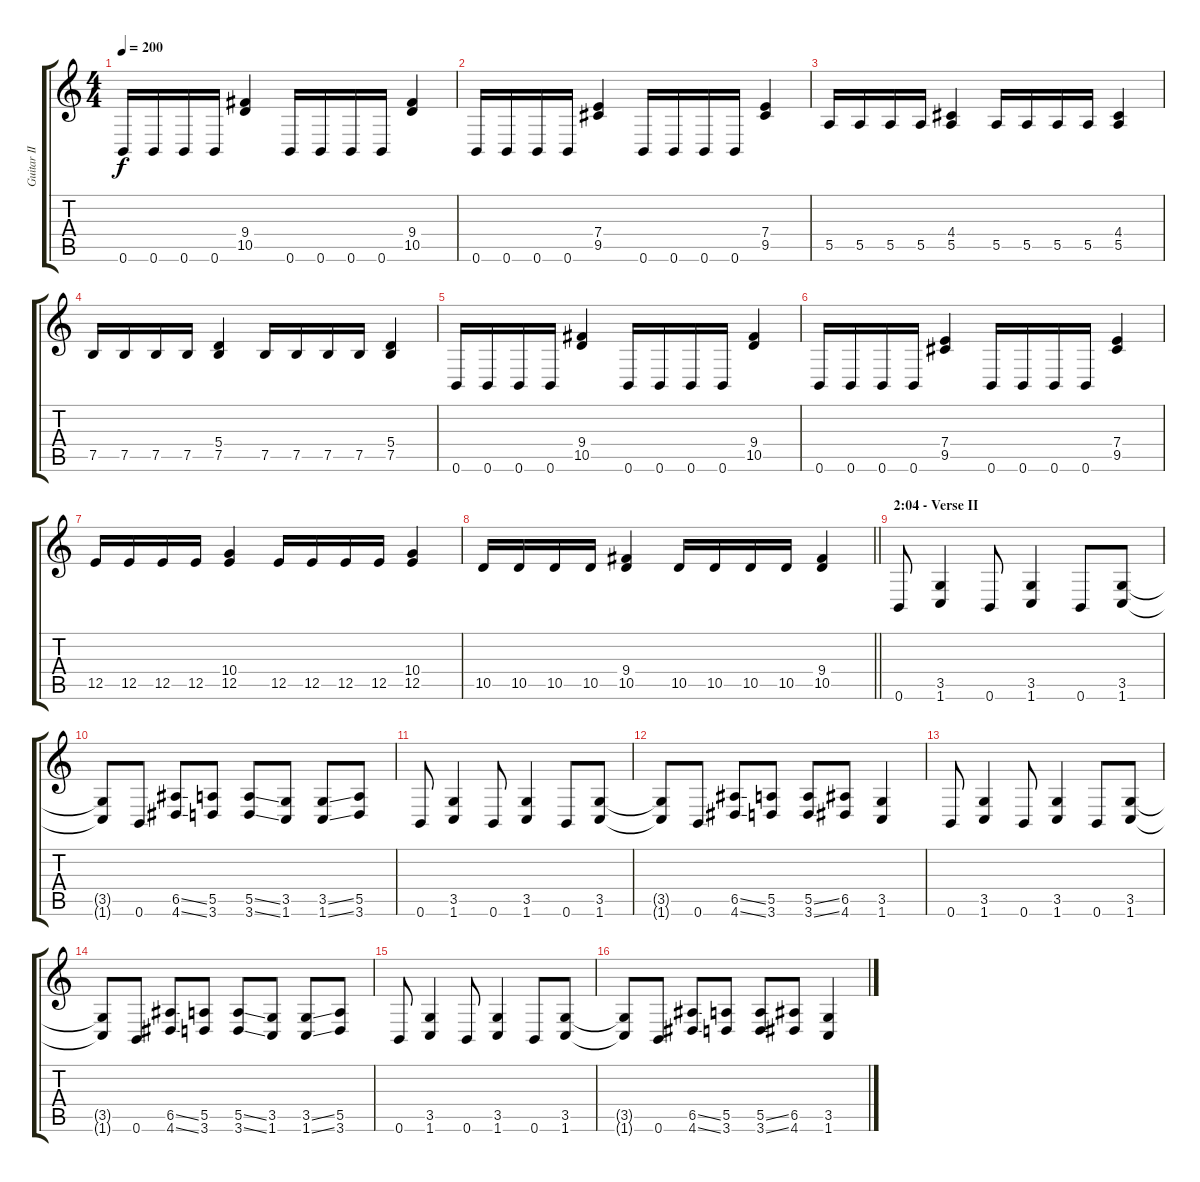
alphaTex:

\track ("Guitar II" "Guitar II") {instrument distortionguitar}
\staff {score tabs}
\tuning (B3 Gb3 D3 A2 E2 B1) {hide}
\ts (4 4)
\tempo 200
\clef g2
\ks c
0.6.16{dy f} 0.6.16 0.6.16 0.6.16 (9.4 10.5).4 0.6.16 0.6.16 0.6.16 0.6.16 (9.4 10.5).4 |
0.6.16 0.6.16 0.6.16 0.6.16 (7.4 9.5).4 0.6.16 0.6.16 0.6.16 0.6.16 (7.4 9.5).4 |
5.5.16 5.5.16 5.5.16 5.5.16 (4.4 5.5).4 5.5.16 5.5.16 5.5.16 5.5.16 (4.4 5.5).4 |
7.5.16 7.5.16 7.5.16 7.5.16 (5.4 7.5).4 7.5.16 7.5.16 7.5.16 7.5.16 (5.4 7.5).4 |
0.6.16 0.6.16 0.6.16 0.6.16 (9.4 10.5).4 0.6.16 0.6.16 0.6.16 0.6.16 (9.4 10.5).4 |
0.6.16 0.6.16 0.6.16 0.6.16 (7.4 9.5).4 0.6.16 0.6.16 0.6.16 0.6.16 (7.4 9.5).4 |
12.5.16 12.5.16 12.5.16 12.5.16 (10.4 12.5).4 12.5.16 12.5.16 12.5.16 12.5.16 (10.4 12.5).4 |
\barLineRight lightlight
10.5.16 10.5.16 10.5.16 10.5.16 (9.4 10.5).4 10.5.16 10.5.16 10.5.16 10.5.16 (9.4 10.5).4 |
\section ("" "2:04 - Verse II")
0.6.8 (3.5 1.6).4 0.6.8 (3.5 1.6).4 0.6.8 (3.5 1.6).8 |
(3.5{t} 1.6{t}).8 0.6.8 (6.5{ss} 4.6{ss}).8 (5.5 3.6).8 (5.5{ss} 3.6{ss}).8 (3.5 1.6).8 (3.5{ss} 1.6{ss}).8 (5.5 3.6).8 |
0.6.8 (3.5 1.6).4 0.6.8 (3.5 1.6).4 0.6.8 (3.5 1.6).8 |
(3.5{t} 1.6{t}).8 0.6.8 (6.5{ss} 4.6{ss}).8 (5.5 3.6).8 (5.5{ss} 3.6{ss}).8 (6.5 4.6).8 (3.5 1.6).4 |
0.6.8 (3.5 1.6).4 0.6.8 (3.5 1.6).4 0.6.8 (3.5 1.6).8 |
(3.5{t} 1.6{t}).8 0.6.8 (6.5{ss} 4.6{ss}).8 (5.5 3.6).8 (5.5{ss} 3.6{ss}).8 (3.5 1.6).8 (3.5{ss} 1.6{ss}).8 (5.5 3.6).8 |
0.6.8 (3.5 1.6).4 0.6.8 (3.5 1.6).4 0.6.8 (3.5 1.6).8 |
(3.5{t} 1.6{t}).8 0.6.8 (6.5{ss} 4.6{ss}).8 (5.5 3.6).8 (5.5{ss} 3.6{ss}).8 (6.5 4.6).8 (3.5 1.6).4
